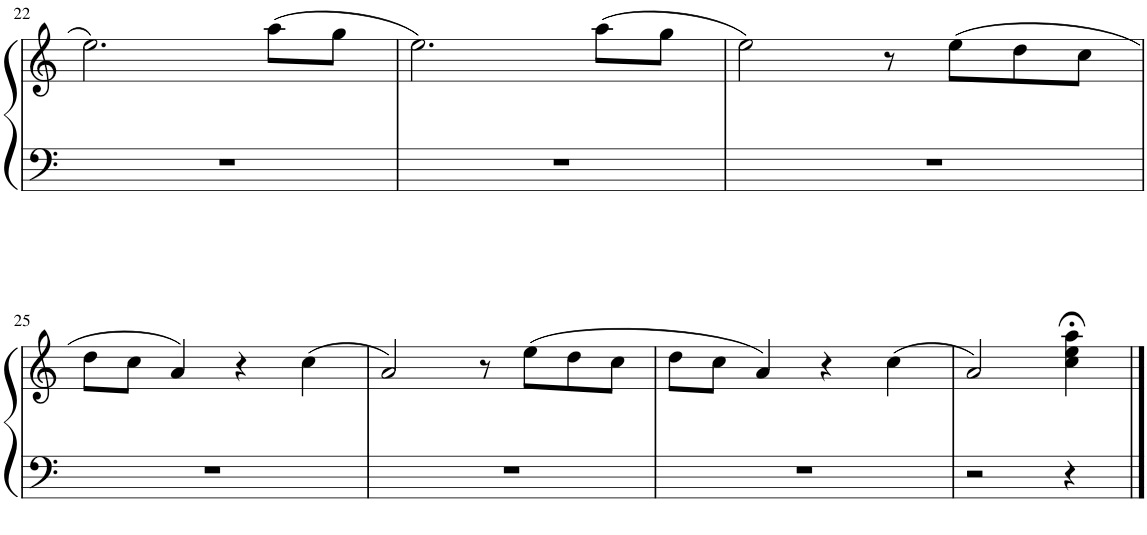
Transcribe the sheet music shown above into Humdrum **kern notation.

**kern	**kern
*part1	*part1
*staff2	*staff1
*I"Piano	*
*I'Pno.	*
!!LO:PB:g=z
*clefF4	*clefG2
*k[]	*k[]
*M4/4	*M4/4
=22	=22
1r	2.ee\
.	(8aa\L
.	8gg\J
=23	=23
1r	2.ee\)
.	(8aa\L
.	8gg\J
=24	=24
1r	2ee\)
.	8r
.	(8ee\L
.	8dd\
.	8cc\J
!!LO:LB:g=z
=25	=25
1r	8dd\L
.	8cc\J
.	4a/)
.	4r
.	(4cc\
=26	=26
1r	2a/)
.	8r
.	(8ee\L
.	8dd\
.	8cc\J
=27	=27
1r	8dd\L
.	8cc\J
.	4a/)
.	4r
.	(4cc\
=28	=28
2r	2a/)
4r	4cc\;< 4ee\;< 4aa\;<
==	==
*-	*-
